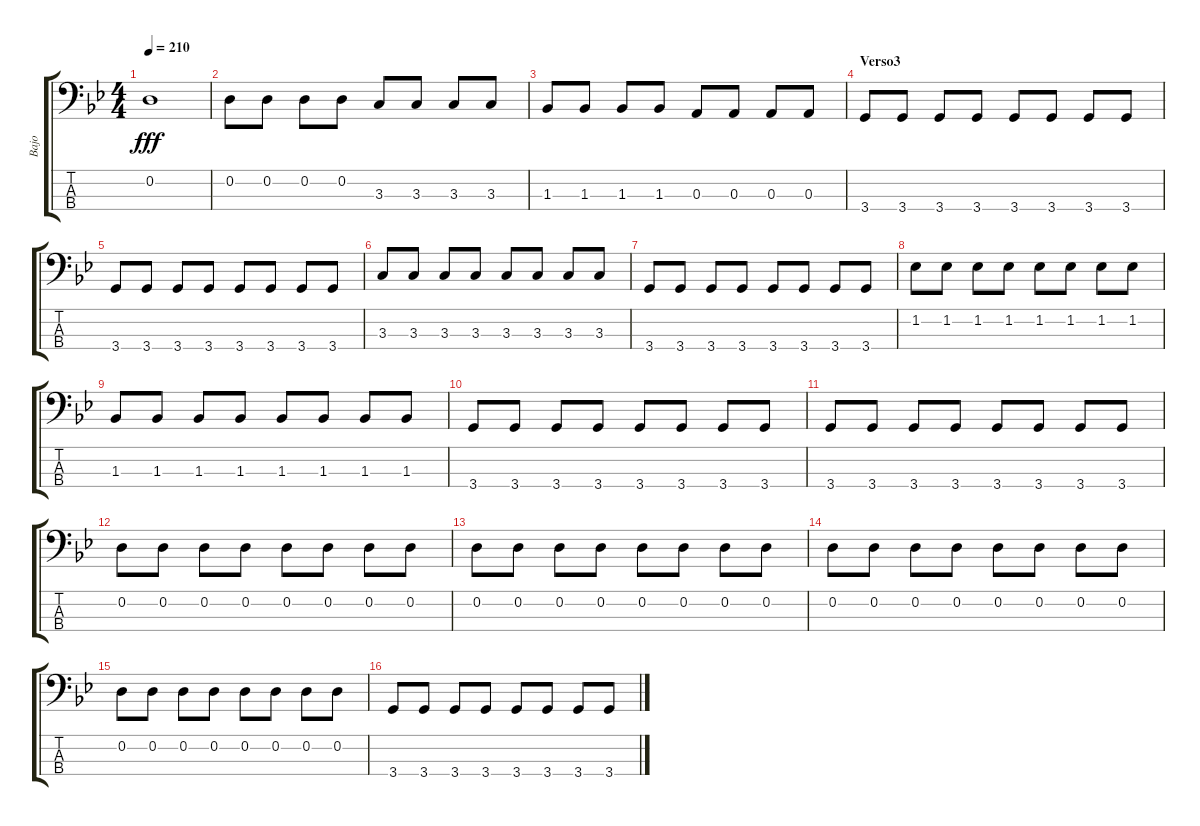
\track ("Bajo" "Bajo") {instrument electricbassfinger}
\staff {score tabs}
\tuning (G2 D2 A1 E1) {hide}
\ts (4 4)
\tempo 210
\clef f4
\ks gminor
0.2{t}.1{dy fff} |
0.2.8 0.2.8 0.2.8 0.2.8 3.3.8 3.3.8 3.3.8 3.3.8 |
1.3.8 1.3.8 1.3.8 1.3.8 0.3.8 0.3.8 0.3.8 0.3.8 |
\section ("" "Verso3")
3.4.8 3.4.8 3.4.8 3.4.8 3.4.8 3.4.8 3.4.8 3.4.8 |
3.4.8 3.4.8 3.4.8 3.4.8 3.4.8 3.4.8 3.4.8 3.4.8 |
3.3.8 3.3.8 3.3.8 3.3.8 3.3.8 3.3.8 3.3.8 3.3.8 |
3.4.8 3.4.8 3.4.8 3.4.8 3.4.8 3.4.8 3.4.8 3.4.8 |
1.2.8 1.2.8 1.2.8 1.2.8 1.2.8 1.2.8 1.2.8 1.2.8 |
1.3.8 1.3.8 1.3.8 1.3.8 1.3.8 1.3.8 1.3.8 1.3.8 |
3.4.8 3.4.8 3.4.8 3.4.8 3.4.8 3.4.8 3.4.8 3.4.8 |
3.4.8 3.4.8 3.4.8 3.4.8 3.4.8 3.4.8 3.4.8 3.4.8 |
0.2.8 0.2.8 0.2.8 0.2.8 0.2.8 0.2.8 0.2.8 0.2.8 |
0.2.8 0.2.8 0.2.8 0.2.8 0.2.8 0.2.8 0.2.8 0.2.8 |
0.2.8 0.2.8 0.2.8 0.2.8 0.2.8 0.2.8 0.2.8 0.2.8 |
0.2.8 0.2.8 0.2.8 0.2.8 0.2.8 0.2.8 0.2.8 0.2.8 |
3.4.8 3.4.8 3.4.8 3.4.8 3.4.8 3.4.8 3.4.8 3.4.8
